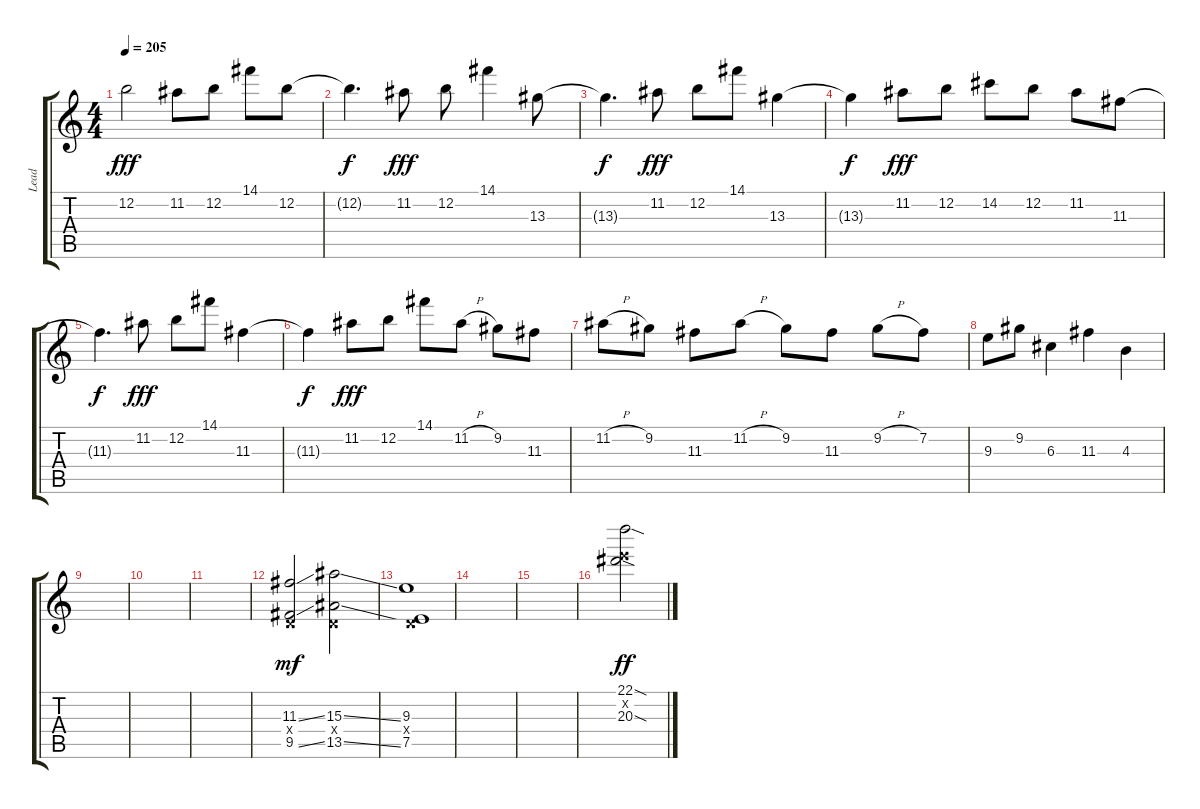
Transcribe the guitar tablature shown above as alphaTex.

\track ("Lead" "Lead") {instrument overdrivenguitar}
\staff {score tabs}
\tuning (E4 B3 G3 D3 A2 E2) {hide}
\ts (4 4)
\tempo 205
\clef g2
\ks c
12.2.2{dy fff} 11.2.8 12.2.8 14.1.8 12.2.8 |
12.2{t}.4{d dy f} 11.2.8{dy fff} 12.2.8 14.1.4 13.3.8 |
13.3{t}.4{d dy f} 11.2.8{dy fff} 12.2.8 14.1.8 13.3.4 |
13.3{t}.4{dy f} 11.2.8{dy fff} 12.2.8 14.2.8 12.2.8 11.2.8 11.3.8 |
11.3{t}.4{d dy f} 11.2.8{dy fff} 12.2.8 14.1.8 11.3.4 |
11.3{t}.4{dy f} 11.2.8{dy fff} 12.2.8 14.1.8 11.2{h}.8 9.2.8 11.3.8 |
11.2{h}.8 9.2.8 11.3.8 11.2{h}.8 9.2.8 11.3.8 9.2{h}.8 7.2.8 |
9.3.8 9.2.8 6.3.4 11.3.4 4.3.4 |
|
|
|
(11.3{ss} 0.4{x} 9.5{ss}).2{dy mf} (15.3{ss} 0.4{x} 13.5{ss}).2 |
(9.3 0.4{x} 7.5).1 |
|
|
(22.1{sod} 17.2{x} 20.3{sod}).2{dy ff}
